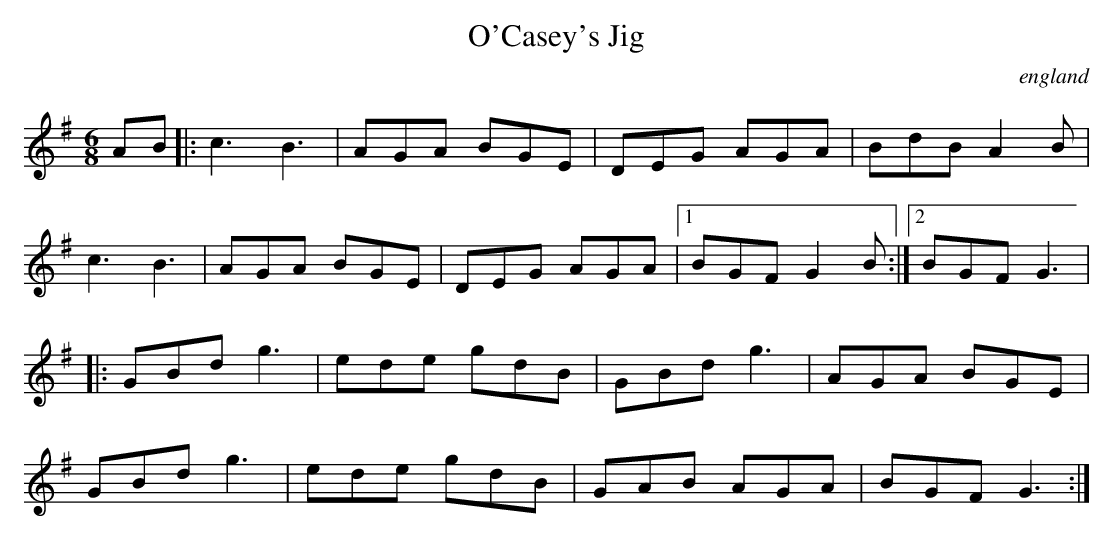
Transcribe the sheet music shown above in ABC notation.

X:1
T:O'Casey's Jig
O:england
M:6/8
K:G
AB |: c3 B3 | AGA BGE | DEG AGA |BdB  A2B |
c3 B3 | AGA BGE | DEG AGA |[1 BGF G2B :|[2 BGF G3 |
|:GBd g3 | ede gdB | GBd g3 | AGA BGE |
GBd g3 |  ede gdB | GAB AGA | BGF G3 :|
